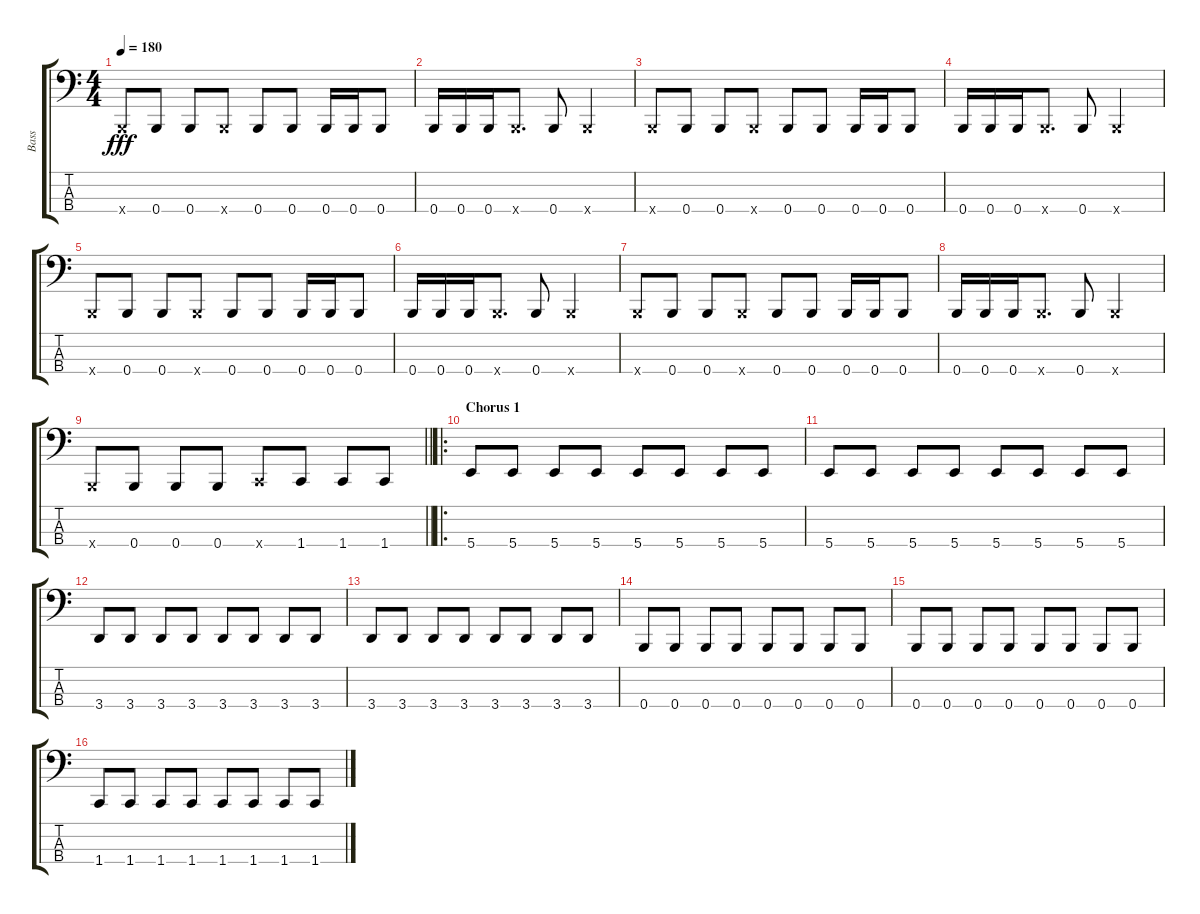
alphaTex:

\track ("Bass" "Bass") {instrument electricbasspick}
\staff {score tabs}
\tuning (E1 B1 Gb1 B0) {hide}
\ts (4 4)
\tempo 180
\clef f4
\ks c
0.4{x}.8{dy fff} 0.4.8 0.4.8 0.4{x}.8 0.4.8 0.4.8 0.4.16 0.4.16 0.4.8 |
0.4.16 0.4.16 0.4.16 0.4{x}.8{d} 0.4.8 0.4{x}.2 |
0.4{x}.8 0.4.8 0.4.8 0.4{x}.8 0.4.8 0.4.8 0.4.16 0.4.16 0.4.8 |
0.4.16 0.4.16 0.4.16 0.4{x}.8{d} 0.4.8 0.4{x}.2 |
0.4{x}.8 0.4.8 0.4.8 0.4{x}.8 0.4.8 0.4.8 0.4.16 0.4.16 0.4.8 |
0.4.16 0.4.16 0.4.16 0.4{x}.8{d} 0.4.8 0.4{x}.2 |
0.4{x}.8 0.4.8 0.4.8 0.4{x}.8 0.4.8 0.4.8 0.4.16 0.4.16 0.4.8 |
0.4.16 0.4.16 0.4.16 0.4{x}.8{d} 0.4.8 0.4{x}.2 |
\barLineRight lightlight
0.4{x}.8 0.4.8 0.4.8 0.4.8 1.4{x}.8 1.4.8 1.4.8 1.4.8 |
\ro
\section ("" "Chorus 1")
5.4.8 5.4.8 5.4.8 5.4.8 5.4.8 5.4.8 5.4.8 5.4.8 |
5.4.8 5.4.8 5.4.8 5.4.8 5.4.8 5.4.8 5.4.8 5.4.8 |
3.4.8 3.4.8 3.4.8 3.4.8 3.4.8 3.4.8 3.4.8 3.4.8 |
3.4.8 3.4.8 3.4.8 3.4.8 3.4.8 3.4.8 3.4.8 3.4.8 |
0.4.8 0.4.8 0.4.8 0.4.8 0.4.8 0.4.8 0.4.8 0.4.8 |
0.4.8 0.4.8 0.4.8 0.4.8 0.4.8 0.4.8 0.4.8 0.4.8 |
1.4.8 1.4.8 1.4.8 1.4.8 1.4.8 1.4.8 1.4.8 1.4.8
